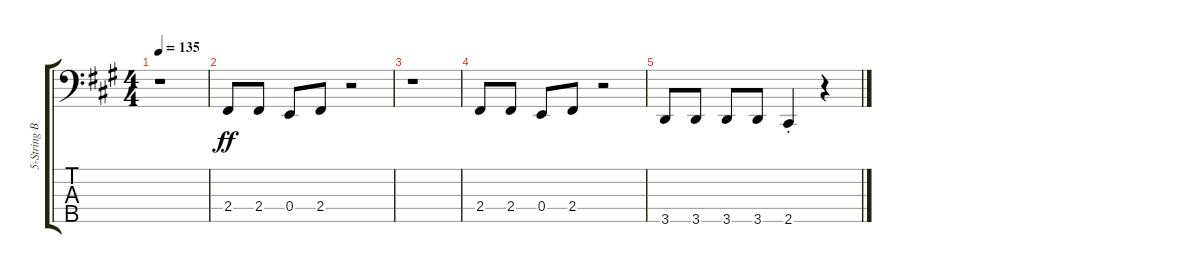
\track ("5-String Bass" "5-String B") {instrument electricbassfinger}
\staff {score tabs}
\tuning (G2 D2 A1 E1 B0) {hide}
\ts (4 4)
\tempo 135
\clef f4
\ks a
r.1{dy ff} |
2.4.8 2.4.8 0.4.8 2.4.8 r.2 |
r.1 |
2.4.8 2.4.8 0.4.8 2.4.8 r.2 |
3.5.8 3.5.8 3.5.8 3.5.8 2.5{st}.4 r.4
